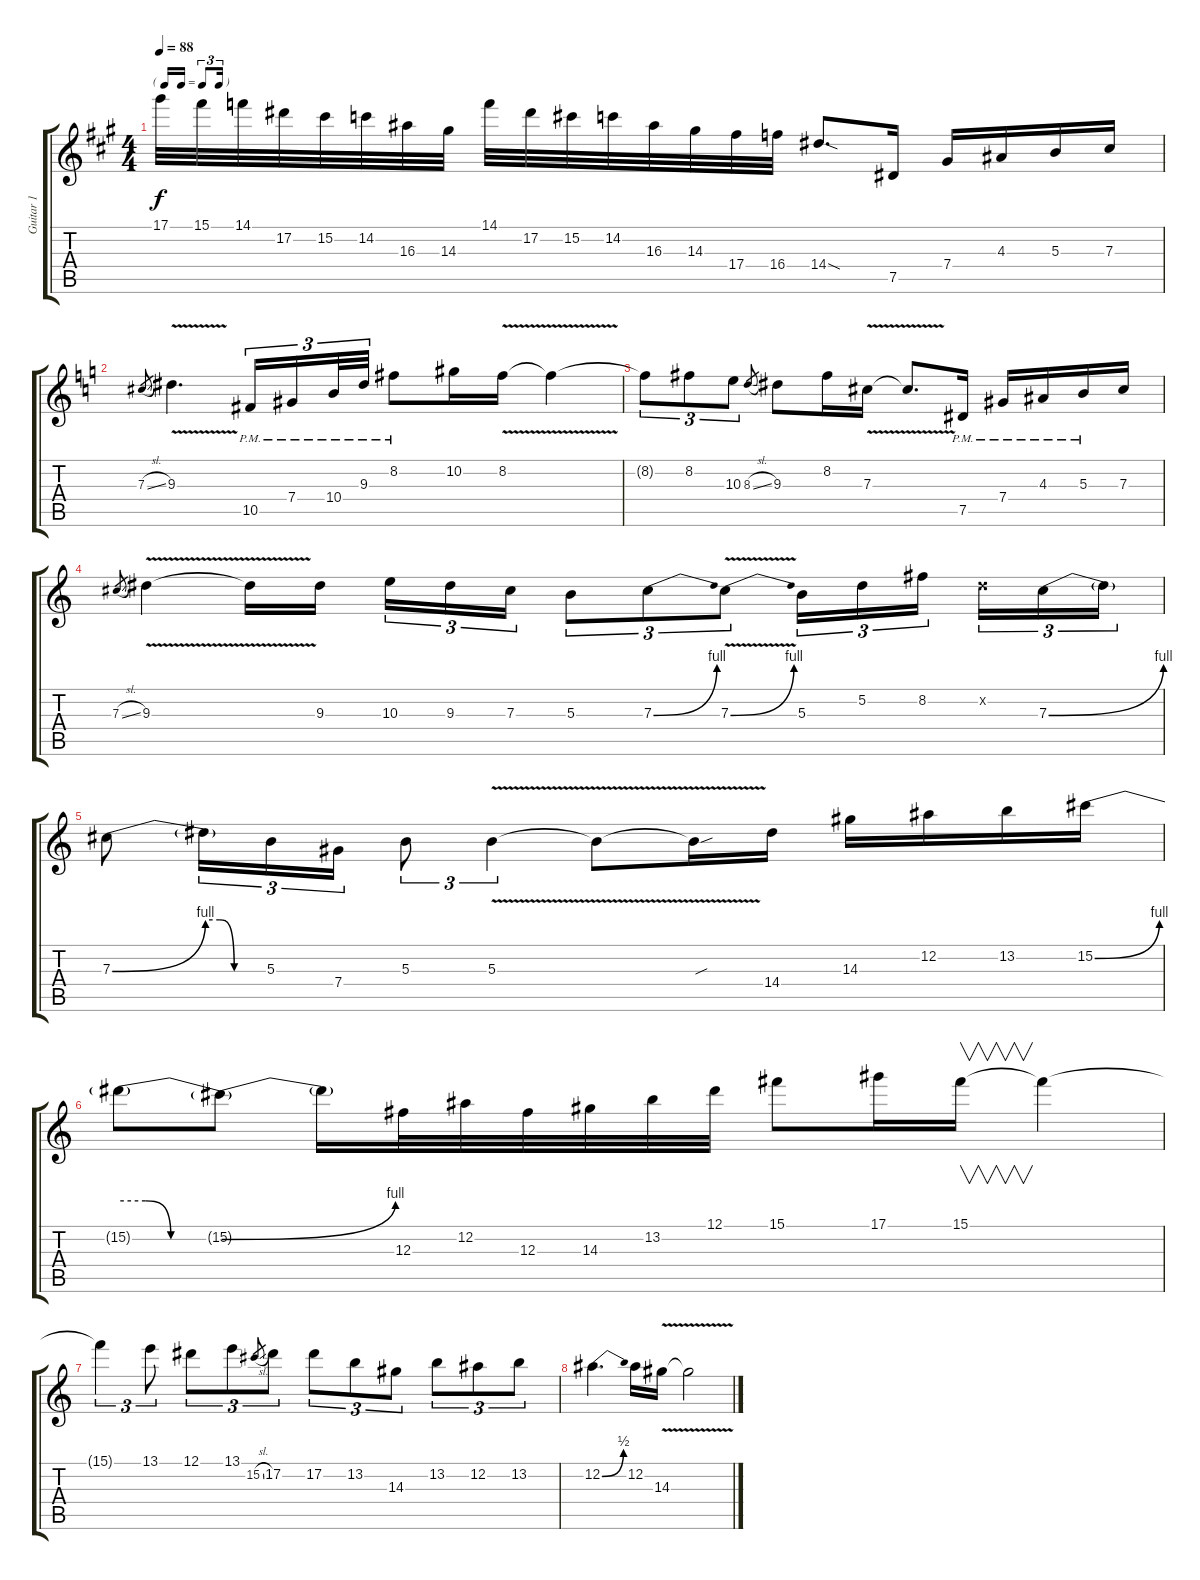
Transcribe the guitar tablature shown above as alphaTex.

\track ("Guitar 1" "Guitar 1") {instrument distortionguitar}
\staff {score tabs}
\tuning (Eb4 Bb3 Gb3 Db3 Ab2 Eb2) {hide}
\ts (4 4)
\tf triplet16th
\tempo 88
\clef g2
\ks a
17.1.32{dy f} 15.1.32 14.1.32 17.2.32 15.2.32 14.2.32 16.3.32 14.3.32 14.1.32 17.2.32 15.2.32 14.2.32 16.3.32 14.3.32 17.4.32 16.4.32 14.4{sod}.8{d} 7.5.16 7.4.16 4.3.16 5.3.16 7.3.16 |
\ks c
7.3{sl}.8{gr} 9.3{v}.4{d} 10.5{pm}.16{tu (3 2)} 7.4{pm}.16{tu (3 2)} 10.4{pm}.32{tu (3 2)} 9.3{pm}.32{tu (3 2)} 8.2{pm}.8 10.2.16 8.2{v}.16 8.2{t}.4 |
8.2{t}.8{tu (3 2)} 8.2.8{tu (3 2)} 10.3.8{tu (3 2)} 8.3{sl}.8{gr} 9.3.8 8.2.16 7.3{v}.16 7.3{t}.8{d} 7.5{pm}.16 7.4{pm}.16 4.3{pm}.16 5.3{pm}.16 7.3.16 |
7.3{sl}.8{gr} 9.3{v}.4 9.3{t}.16 9.3.16{beam splitsecondary} 10.3.16{tu (3 2)} 9.3.16{tu (3 2)} 7.3.16{tu (3 2)} 5.3.8{tu (3 2)} 7.3{be (bend 0 0 60 4)}.8{tu (3 2)} 7.3{be (bend 0 0 60 4) v}.8{tu (3 2)} 5.3.16{tu (3 2)} 5.2.16{tu (3 2)} 8.2.16{tu (3 2) beam splitsecondary} 5.2{x}.16{tu (3 2)} 7.3{be (bend 0 0 60 4)}.16{tu (3 2)} 7.3{t}.16{tu (3 2)} |
7.3{be (bend 0 0 60 4)}.8 7.3{be (custom 0 4 15 4 30 0 60 0) t}.16{tu (3 2)} 5.3.16{tu (3 2)} 7.4.16{tu (3 2)} 5.3.8{tu (3 2)} 5.3{v}.4{tu (3 2)} 5.3{t}.8 5.3{v sou t}.16 14.4.16 14.3.16 12.2.16 13.2.16 15.2{be (bend 0 0 60 4)}.16 |
15.2{be (custom 0 4 15 4 30 0 60 0) t}.8 15.2{be (bend 0 0 60 4) t}.8 15.2{t}.16 12.3.32 12.2.32 12.3.32 14.3.32 13.2.32 12.1.32 15.1.8 17.1.16 15.1.16{v} 15.1{t}.4 |
15.1{t}.4{tu (3 2)} 13.1.8{tu (3 2)} 12.1.8{tu (3 2)} 13.1.8{tu (3 2)} 15.2{sl}.8{gr} 17.2.8{tu (3 2)} 17.2.8{tu (3 2)} 13.2.8{tu (3 2)} 14.3.8{tu (3 2)} 13.2.8{tu (3 2)} 12.2.8{tu (3 2)} 13.2.8{tu (3 2)} |
12.2{be (bend 0 0 60 2)}.4{d} 12.2.16 14.3{v}.16 14.3{t}.2
